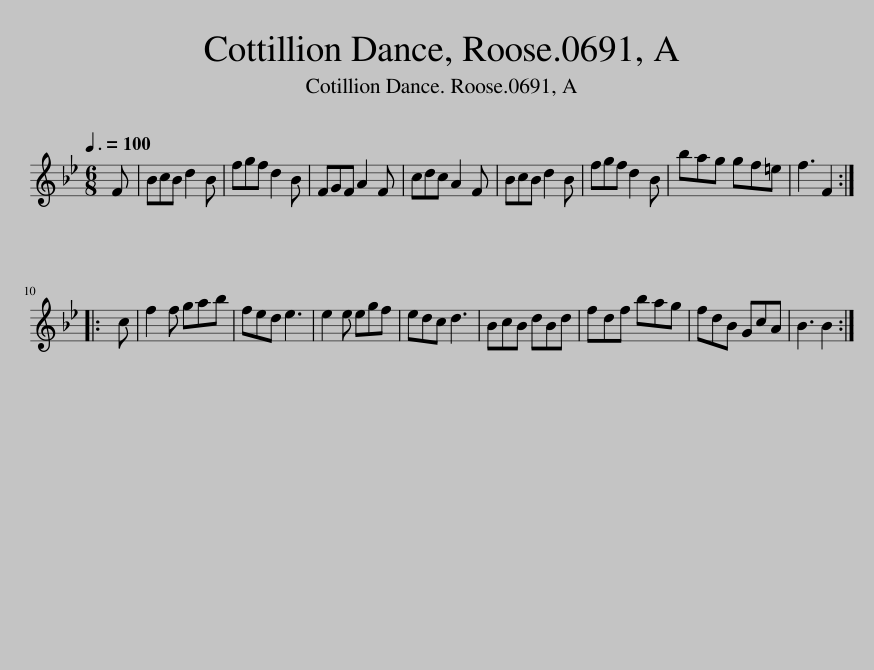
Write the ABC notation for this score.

X:1
L:1/8
Q:3/8=100
M:6/8
I:linebreak $
K:Bb
V:1 treble
V:1
 F | BcB d2 B | fgf d2 B | FGF A2 F | cdc A2 F | %5
 BcB d2 B | fgf d2 B | bag gf=e | f3 F2 ::$ c | %10
 f2 f gab | fed e3 | e2 e egf | edc d3 | BcB dBd | %15
 fdf bag | fdB GcA | B3 B2 :| %18
